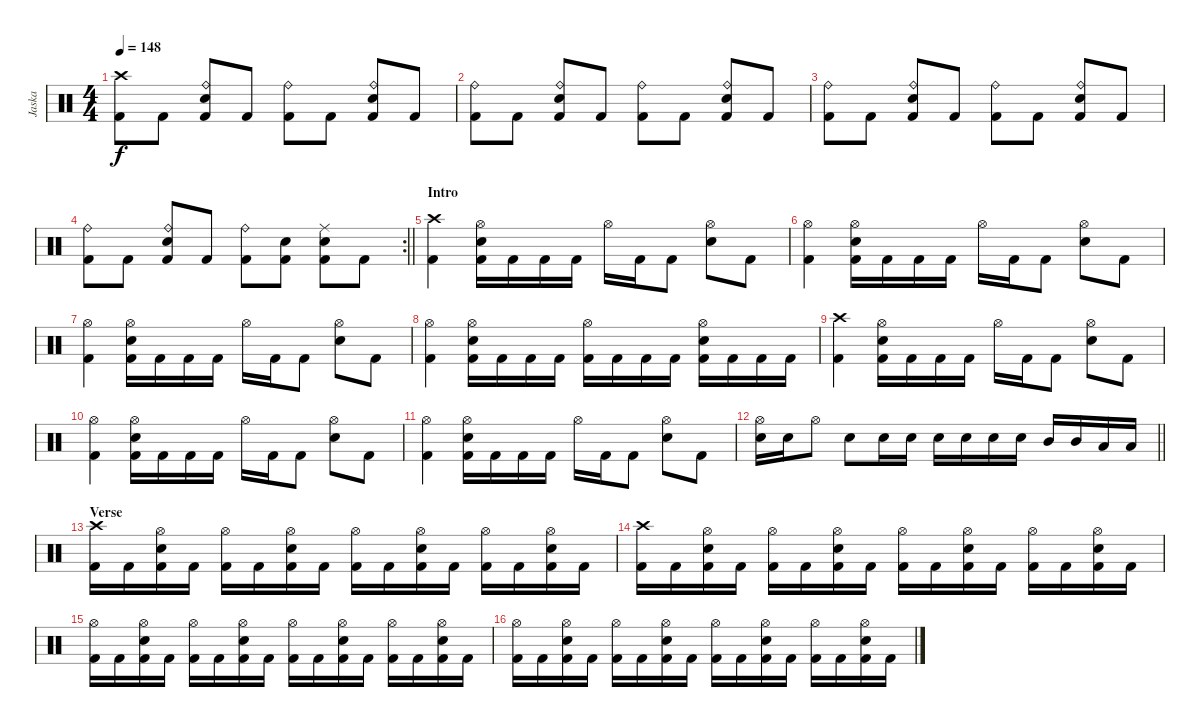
\track ("Jaska" "Jaska") {instrument percussion}
\staff {score}
\articulation defaults
\ts (4 4)
\tempo 148
\clef neutral
\ks c
("Crash high (hit)" "Kick (hit) 2").8{dy f} "Kick (hit) 2".8 ("Ride (bell)" "Snare (hit) 2" "Kick (hit) 2").8 "Kick (hit) 2".8 ("Ride (bell)" "Kick (hit) 2").8 "Kick (hit) 2".8 ("Ride (bell)" "Snare (hit) 2" "Kick (hit) 2").8 "Kick (hit) 2".8 |
("Ride (bell)" "Kick (hit) 2").8 "Kick (hit) 2".8 ("Ride (bell)" "Snare (hit) 2" "Kick (hit) 2").8 "Kick (hit) 2".8 ("Ride (bell)" "Kick (hit) 2").8 "Kick (hit) 2".8 ("Ride (bell)" "Snare (hit) 2" "Kick (hit) 2").8 "Kick (hit) 2".8 |
("Ride (bell)" "Kick (hit) 2").8 "Kick (hit) 2".8 ("Ride (bell)" "Snare (hit) 2" "Kick (hit) 2").8 "Kick (hit) 2".8 ("Ride (bell)" "Kick (hit) 2").8 "Kick (hit) 2".8 ("Ride (bell)" "Snare (hit) 2" "Kick (hit) 2").8 "Kick (hit) 2".8 |
\rc 2
\barLineRight lightlight
("Ride (bell)" "Kick (hit) 2").8 "Kick (hit) 2".8 ("Ride (bell)" "Snare (hit) 2" "Kick (hit) 2").8 "Kick (hit) 2".8 ("Ride (bell)" "Kick (hit) 2").8 ("Snare (hit) 2" "Kick (hit) 2").8 ("Ride (middle)" "Snare (hit) 2" "Kick (hit) 2").8 "Kick (hit) 2".8 |
\section ("" "Intro")
("Crash high (hit)" "Kick (hit) 2").4 ("Snare (hit) 2" "Hi-Hat (open)" "Kick (hit) 2").16 "Kick (hit) 2".16 "Kick (hit) 2".16 "Kick (hit) 2".16 "Hi-Hat (open)".16 "Kick (hit) 2".16 "Kick (hit) 2".8 ("Snare (hit) 2" "Hi-Hat (open)").8 "Kick (hit) 2".8 |
("Hi-Hat (open)" "Kick (hit) 2").4 ("Snare (hit) 2" "Hi-Hat (open)" "Kick (hit) 2").16 "Kick (hit) 2".16 "Kick (hit) 2".16 "Kick (hit) 2".16 "Hi-Hat (open)".16 "Kick (hit) 2".16 "Kick (hit) 2".8 ("Snare (hit) 2" "Hi-Hat (open)").8 "Kick (hit) 2".8 |
("Hi-Hat (open)" "Kick (hit) 2").4 ("Snare (hit) 2" "Hi-Hat (open)" "Kick (hit) 2").16 "Kick (hit) 2".16 "Kick (hit) 2".16 "Kick (hit) 2".16 "Hi-Hat (open)".16 "Kick (hit) 2".16 "Kick (hit) 2".8 ("Snare (hit) 2" "Hi-Hat (open)").8 "Kick (hit) 2".8 |
("Hi-Hat (open)" "Kick (hit) 2").4 ("Snare (hit) 2" "Hi-Hat (open)" "Kick (hit) 2").16 "Kick (hit) 2".16 "Kick (hit) 2".16 "Kick (hit) 2".16 ("Hi-Hat (open)" "Kick (hit) 2").16 "Kick (hit) 2".16 "Kick (hit) 2".16 "Kick (hit) 2".16 ("Snare (hit) 2" "Hi-Hat (open)" "Kick (hit) 2").16 "Kick (hit) 2".16 "Kick (hit) 2".16 "Kick (hit) 2".16 |
("Crash high (hit)" "Kick (hit) 2").4 ("Snare (hit) 2" "Hi-Hat (open)" "Kick (hit) 2").16 "Kick (hit) 2".16 "Kick (hit) 2".16 "Kick (hit) 2".16 "Hi-Hat (open)".16 "Kick (hit) 2".16 "Kick (hit) 2".8 ("Snare (hit) 2" "Hi-Hat (open)").8 "Kick (hit) 2".8 |
("Hi-Hat (open)" "Kick (hit) 2").4 ("Snare (hit) 2" "Hi-Hat (open)" "Kick (hit) 2").16 "Kick (hit) 2".16 "Kick (hit) 2".16 "Kick (hit) 2".16 "Hi-Hat (open)".16 "Kick (hit) 2".16 "Kick (hit) 2".8 ("Snare (hit) 2" "Hi-Hat (open)").8 "Kick (hit) 2".8 |
("Hi-Hat (open)" "Kick (hit) 2").4 ("Snare (hit) 2" "Hi-Hat (open)" "Kick (hit) 2").16 "Kick (hit) 2".16 "Kick (hit) 2".16 "Kick (hit) 2".16 "Hi-Hat (open)".16 "Kick (hit) 2".16 "Kick (hit) 2".8 ("Snare (hit) 2" "Hi-Hat (open)").8 "Kick (hit) 2".8 |
\barLineRight lightlight
("Snare (hit) 2" "Hi-Hat (open)").16 "Snare (hit) 2".16 "Hi-Hat (open)".8 "Snare (hit) 2".8 "Snare (hit) 2".16 "Snare (hit) 2".16 "Snare (hit) 2".16 "Snare (hit) 2".16 "Snare (hit) 2".16 "Snare (hit) 2".16 "Mid Tom (hit)".16 "Mid Tom (hit)".16 "Low Tom (hit)".16 "Low Tom (hit)".16 |
\section ("" "Verse")
("Crash high (hit)" "Kick (hit) 2").16 "Kick (hit) 2".16 ("Hi-Hat (open)" "Snare (hit) 2" "Kick (hit) 2").16 "Kick (hit) 2".16 ("Hi-Hat (open)" "Kick (hit) 2").16 "Kick (hit) 2".16 ("Hi-Hat (open)" "Snare (hit) 2" "Kick (hit) 2").16 "Kick (hit) 2".16 ("Hi-Hat (open)" "Kick (hit) 2").16 "Kick (hit) 2".16 ("Hi-Hat (open)" "Snare (hit) 2" "Kick (hit) 2").16 "Kick (hit) 2".16 ("Hi-Hat (open)" "Kick (hit) 2").16 "Kick (hit) 2".16 ("Hi-Hat (open)" "Snare (hit) 2" "Kick (hit) 2").16 "Kick (hit) 2".16 |
("Crash high (hit)" "Kick (hit) 2").16 "Kick (hit) 2".16 ("Hi-Hat (open)" "Snare (hit) 2" "Kick (hit) 2").16 "Kick (hit) 2".16 ("Hi-Hat (open)" "Kick (hit) 2").16 "Kick (hit) 2".16 ("Hi-Hat (open)" "Snare (hit) 2" "Kick (hit) 2").16 "Kick (hit) 2".16 ("Hi-Hat (open)" "Kick (hit) 2").16 "Kick (hit) 2".16 ("Hi-Hat (open)" "Snare (hit) 2" "Kick (hit) 2").16 "Kick (hit) 2".16 ("Hi-Hat (open)" "Kick (hit) 2").16 "Kick (hit) 2".16 ("Hi-Hat (open)" "Snare (hit) 2" "Kick (hit) 2").16 "Kick (hit) 2".16 |
("Hi-Hat (open)" "Kick (hit) 2").16 "Kick (hit) 2".16 ("Hi-Hat (open)" "Snare (hit) 2" "Kick (hit) 2").16 "Kick (hit) 2".16 ("Hi-Hat (open)" "Kick (hit) 2").16 "Kick (hit) 2".16 ("Hi-Hat (open)" "Snare (hit) 2" "Kick (hit) 2").16 "Kick (hit) 2".16 ("Hi-Hat (open)" "Kick (hit) 2").16 "Kick (hit) 2".16 ("Hi-Hat (open)" "Snare (hit) 2" "Kick (hit) 2").16 "Kick (hit) 2".16 ("Hi-Hat (open)" "Kick (hit) 2").16 "Kick (hit) 2".16 ("Hi-Hat (open)" "Snare (hit) 2" "Kick (hit) 2").16 "Kick (hit) 2".16 |
("Hi-Hat (open)" "Kick (hit) 2").16 "Kick (hit) 2".16 ("Hi-Hat (open)" "Snare (hit) 2" "Kick (hit) 2").16 "Kick (hit) 2".16 ("Hi-Hat (open)" "Kick (hit) 2").16 "Kick (hit) 2".16 ("Hi-Hat (open)" "Snare (hit) 2" "Kick (hit) 2").16 "Kick (hit) 2".16 ("Hi-Hat (open)" "Kick (hit) 2").16 "Kick (hit) 2".16 ("Hi-Hat (open)" "Snare (hit) 2" "Kick (hit) 2").16 "Kick (hit) 2".16 ("Hi-Hat (open)" "Kick (hit) 2").16 "Kick (hit) 2".16 ("Hi-Hat (open)" "Snare (hit) 2" "Kick (hit) 2").16 "Kick (hit) 2".16
